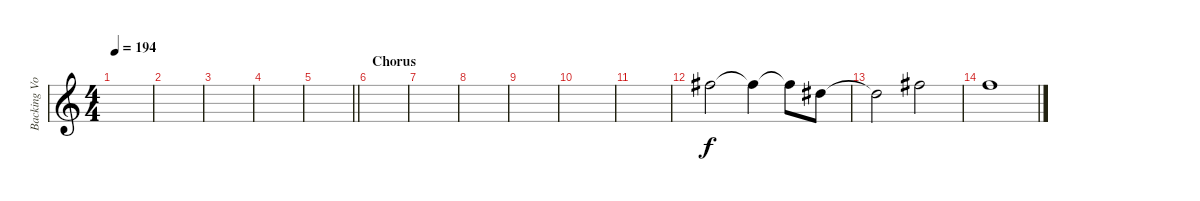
\track ("Backing Vocals" "Backing Vo") {instrument distortionguitar}
\staff {score}
\tuning (Eb4 Bb3 Gb3 Db3 Ab2 Eb2) {hide}
\ts (4 4)
\tempo 194
\clef g2
\ks c
|
|
|
|
\barLineRight lightlight
|
\section ("" "Chorus")
|
|
|
|
|
|
8.2.2 8.2{t}.4 8.2{t}.8 5.2.8 |
5.2{t}.2 8.2.2 |
7.2.1
